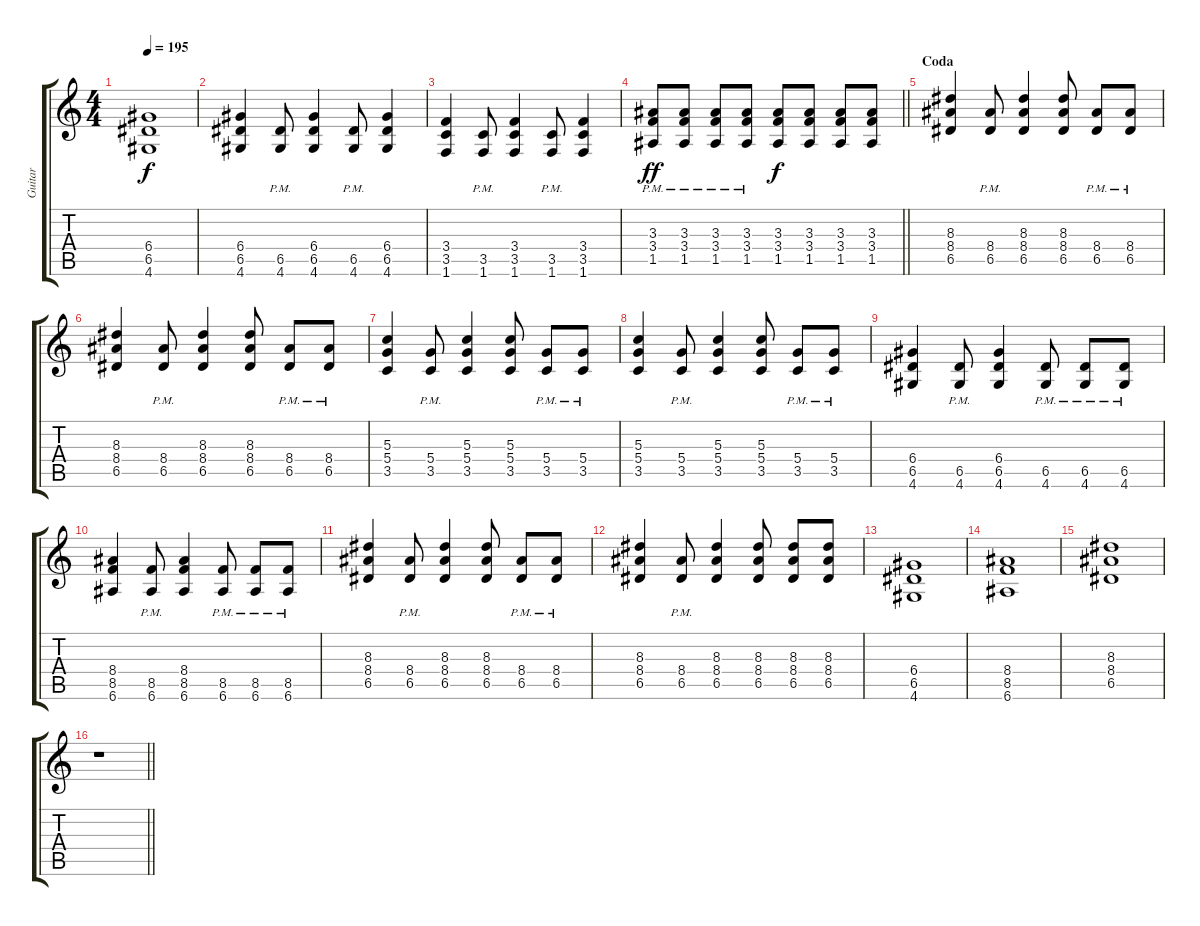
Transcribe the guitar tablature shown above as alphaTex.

\track ("Guitar" "Guitar") {instrument overdrivenguitar}
\staff {score tabs}
\tuning (E4 B3 G3 D3 A2 E2) {hide}
\ts (4 4)
\tempo 195
\clef g2
\ks c
(6.4 6.5 4.6).1{dy f} |
(6.4 6.5 4.6).4 (6.5{pm} 4.6{pm}).8 (6.4 6.5 4.6).4 (6.5{pm} 4.6{pm}).8 (6.4 6.5 4.6).4 |
(3.4 3.5 1.6).4 (3.5{pm} 1.6{pm}).8 (3.4 3.5 1.6).4 (3.5{pm} 1.6{pm}).8 (3.4 3.5 1.6).4 |
\barLineRight lightlight
(3.3{pm} 3.4{pm} 1.5{pm}).8{dy ff} (3.3{pm} 3.4{pm} 1.5{pm}).8 (3.3{pm} 3.4{pm} 1.5{pm}).8 (3.3{pm} 3.4{pm} 1.5{pm}).8 (3.3 3.4 1.5).8{dy f} (3.3 3.4 1.5).8 (3.3 3.4 1.5).8 (3.3 3.4 1.5).8 |
\section ("" "Coda")
(8.3 8.4 6.5).4 (8.4{pm} 6.5{pm}).8 (8.3 8.4 6.5).4 (8.3 8.4 6.5).8 (8.4{pm} 6.5{pm}).8 (8.4{pm} 6.5{pm}).8 |
(8.3 8.4 6.5).4 (8.4{pm} 6.5{pm}).8 (8.3 8.4 6.5).4 (8.3 8.4 6.5).8 (8.4{pm} 6.5{pm}).8 (8.4{pm} 6.5{pm}).8 |
(5.3 5.4 3.5).4 (5.4{pm} 3.5{pm}).8 (5.3 5.4 3.5).4 (5.3 5.4 3.5).8 (5.4{pm} 3.5{pm}).8 (5.4{pm} 3.5{pm}).8 |
(5.3 5.4 3.5).4 (5.4{pm} 3.5{pm}).8 (5.3 5.4 3.5).4 (5.3 5.4 3.5).8 (5.4{pm} 3.5{pm}).8 (5.4{pm} 3.5{pm}).8 |
(6.4 6.5 4.6).4 (6.5{pm} 4.6{pm}).8 (6.4 6.5 4.6).4 (6.5{pm} 4.6{pm}).8 (6.5{pm} 4.6{pm}).8 (6.5{pm} 4.6{pm}).8 |
(8.4 8.5 6.6).4 (8.5{pm} 6.6{pm}).8 (8.4 8.5 6.6).4 (8.5{pm} 6.6{pm}).8 (8.5{pm} 6.6{pm}).8 (8.5{pm} 6.6{pm}).8 |
(8.3 8.4 6.5).4 (8.4{pm} 6.5{pm}).8 (8.3 8.4 6.5).4 (8.3 8.4 6.5).8 (8.4{pm} 6.5{pm}).8 (8.4{pm} 6.5{pm}).8 |
(8.3 8.4 6.5).4 (8.4{pm} 6.5{pm}).8 (8.3 8.4 6.5).4 (8.3 8.4 6.5).8 (8.3 8.4 6.5).8 (8.3 8.4 6.5).8 |
(6.4 6.5 4.6).1 |
(8.4 8.5 6.6).1 |
(8.3 8.4 6.5).1 |
\barLineRight lightlight
r.1
